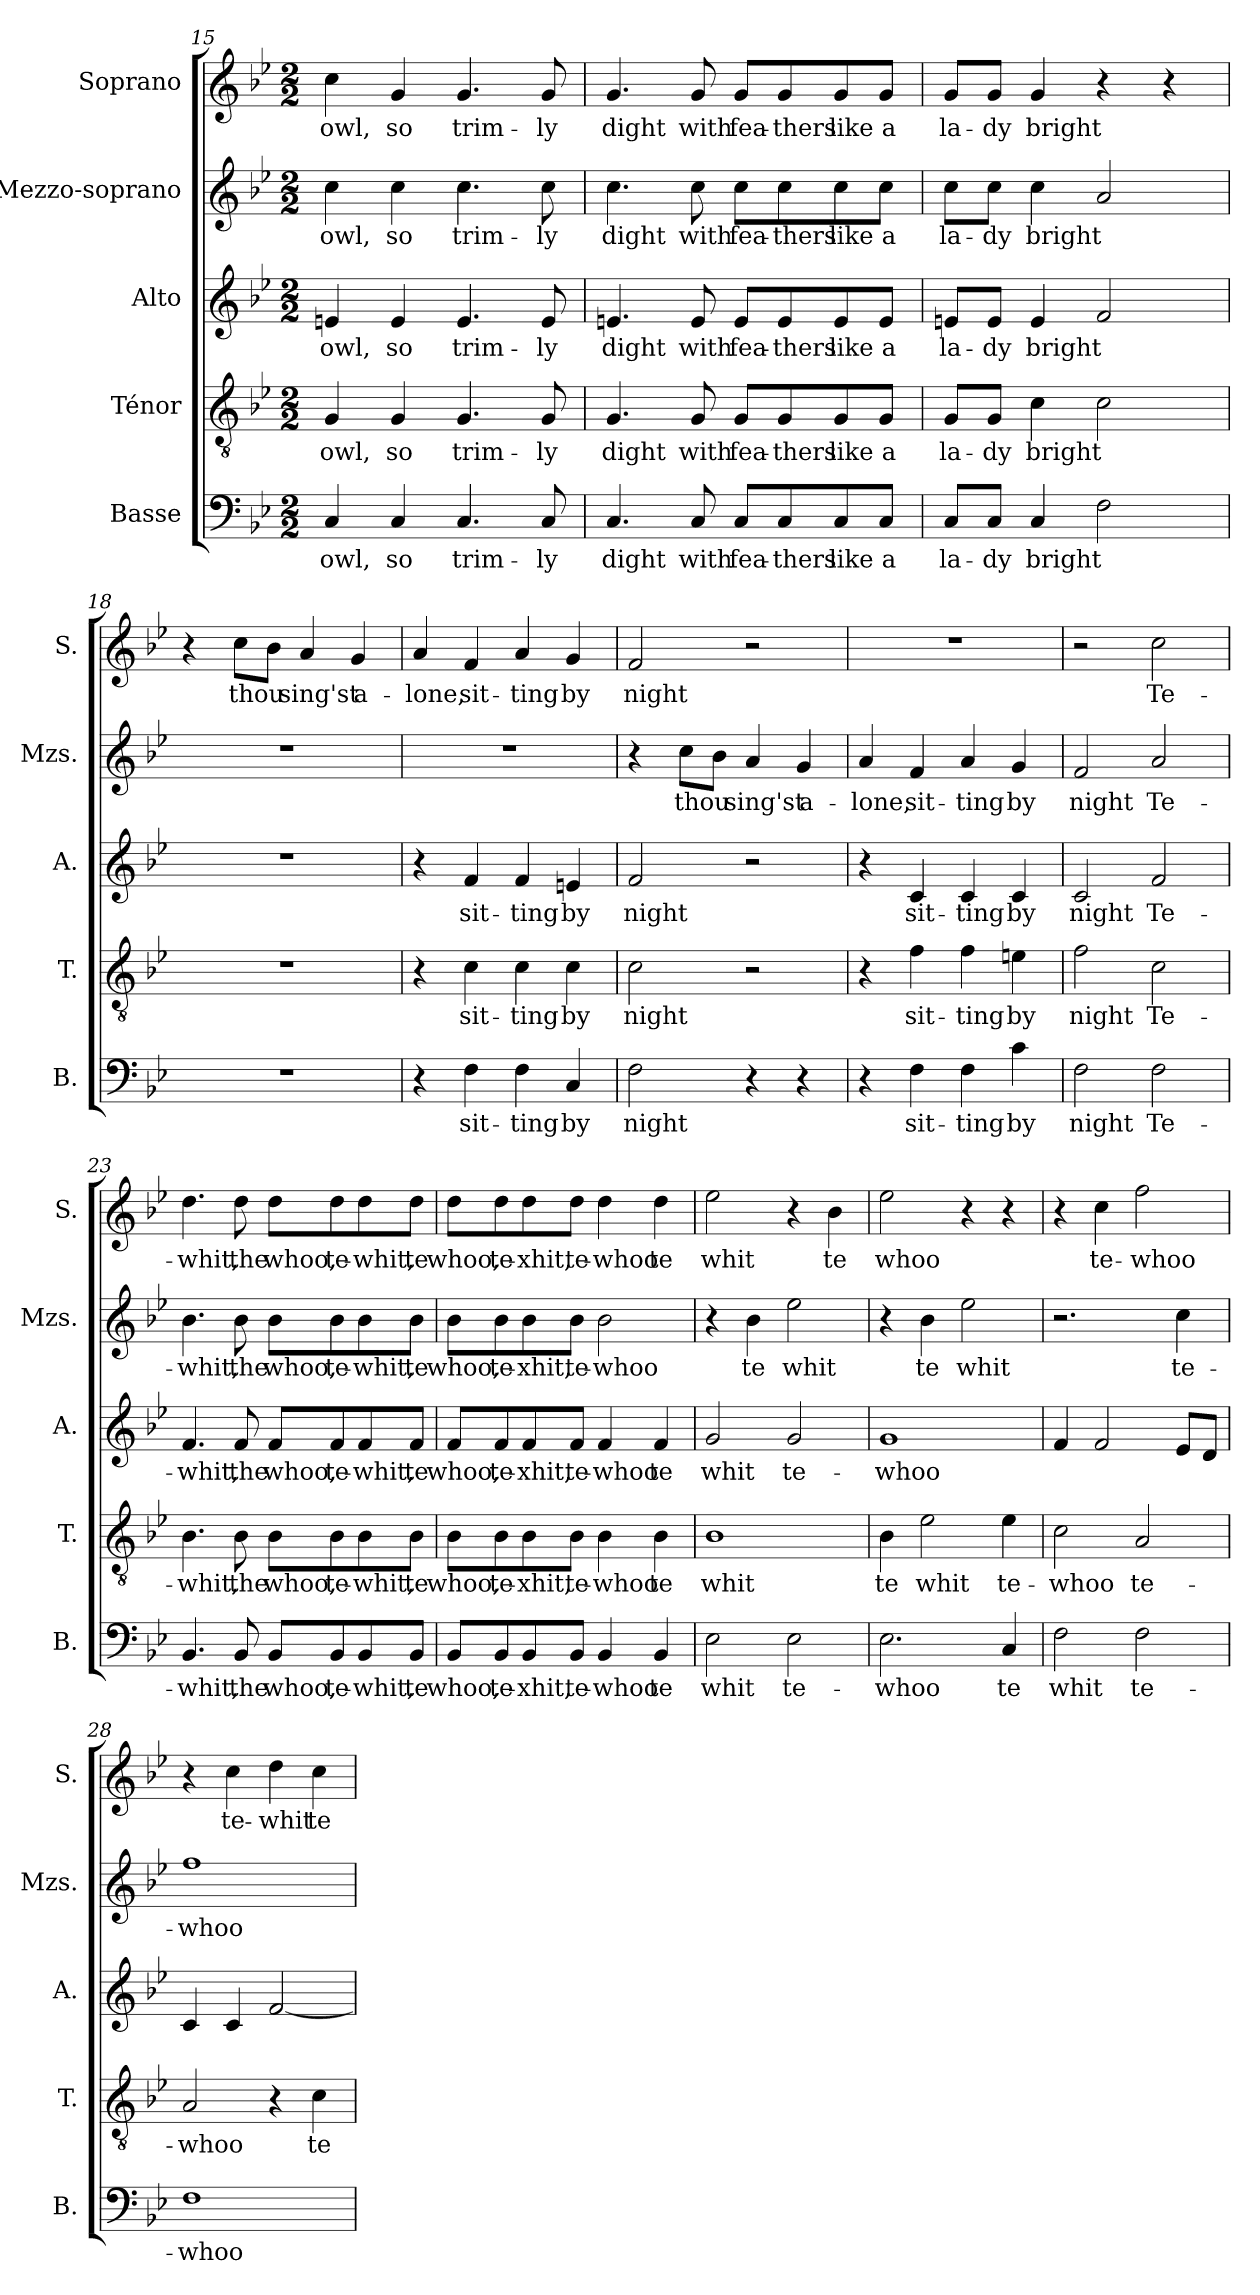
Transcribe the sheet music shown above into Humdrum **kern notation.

**kern	**text	**kern	**text	**kern	**text	**kern	**text	**kern	**text
*part5	*part5	*part4	*part4	*part3	*part3	*part2	*part2	*part1	*part1
*staff5	*staff5	*staff4	*staff4	*staff3	*staff3	*staff2	*staff2	*staff1	*staff1
*I"Basse	*	*I"Ténor	*	*I"Alto	*	*I"Mezzo-soprano	*	*I"Soprano	*
*I'B.	*	*I'T.	*	*I'A.	*	*I'Mzs.	*	*I'S.	*
*clefF4	*	*clefGv2	*	*clefG2	*	*clefG2	*	*clefG2	*
*k[b-e-]	*	*k[b-e-]	*	*k[b-e-]	*	*k[b-e-]	*	*k[b-e-]	*
*M2/2	*	*M2/2	*	*M2/2	*	*M2/2	*	*M2/2	*
=15	=15	=15	=15	=15	=15	=15	=15	=15	=15
!	!LO:LY:b	!	!LO:LY:b	!	!LO:LY:b	!	!LO:LY:b	!	!LO:LY:b
4C/	owl,	4G/	owl,	4en/	owl,	4cc\	owl,	4cc\	owl,
!	!LO:LY:b	!	!LO:LY:b	!	!LO:LY:b	!	!LO:LY:b	!	!LO:LY:b
4C/	so	4G/	so	4e/	so	4cc\	so	4g/	so
!	!LO:LY:b	!	!LO:LY:b	!	!LO:LY:b	!	!LO:LY:b	!	!LO:LY:b
4.C/	trim-	4.G/	trim-	4.e/	trim-	4.cc\	trim-	4.g/	trim-
!	!LO:LY:b	!	!LO:LY:b	!	!LO:LY:b	!	!LO:LY:b	!	!LO:LY:b
8C/	-ly	8G/	-ly	8e/	-ly	8cc\	-ly	8g/	-ly
=16	=16	=16	=16	=16	=16	=16	=16	=16	=16
!	!LO:LY:b	!	!LO:LY:b	!	!LO:LY:b	!	!LO:LY:b	!	!LO:LY:b
4.C/	dight	4.G/	dight	4.en/	dight	4.cc\	dight	4.g/	dight
!	!LO:LY:b	!	!LO:LY:b	!	!LO:LY:b	!	!LO:LY:b	!	!LO:LY:b
8C/	with	8G/	with	8e/	with	8cc\	with	8g/	with
!	!LO:LY:b	!	!LO:LY:b	!	!LO:LY:b	!	!LO:LY:b	!	!LO:LY:b
8C/L	fea-	8G/L	fea-	8e/L	fea-	8cc\L	fea-	8g/L	fea-
!	!LO:LY:b	!	!LO:LY:b	!	!LO:LY:b	!	!LO:LY:b	!	!LO:LY:b
8C/	-thers	8G/	-thers	8e/	-thers	8cc\	-thers	8g/	-thers
!	!LO:LY:b	!	!LO:LY:b	!	!LO:LY:b	!	!LO:LY:b	!	!LO:LY:b
8C/	like	8G/	like	8e/	like	8cc\	like	8g/	like
!	!LO:LY:b	!	!LO:LY:b	!	!LO:LY:b	!	!LO:LY:b	!	!LO:LY:b
8C/J	a	8G/J	a	8e/J	a	8cc\J	a	8g/J	a
!!LO:LB:g=z
=17	=17	=17	=17	=17	=17	=17	=17	=17	=17
!	!LO:LY:b	!	!LO:LY:b	!	!LO:LY:b	!	!LO:LY:b	!	!LO:LY:b
8C/L	la-	8G/L	la-	8en/L	la-	8cc\L	la-	8g/L	la-
!	!LO:LY:b	!	!LO:LY:b	!	!LO:LY:b	!	!LO:LY:b	!	!LO:LY:b
8C/J	-dy	8G/J	-dy	8e/J	-dy	8cc\J	-dy	8g/J	-dy
!	!LO:LY:b	!	!LO:LY:b	!	!LO:LY:b	!	!LO:LY:b	!	!LO:LY:b
4C/	bright	4c\	bright	4e/	bright	4cc\	bright	4g/	bright
2F\	.	2c\	.	2f/	.	2a/	.	4r	.
.	.	.	.	.	.	.	.	4r	.
=18	=18	=18	=18	=18	=18	=18	=18	=18	=18
1r	.	1r	.	1r	.	1r	.	4r	.
!	!	!	!	!	!	!	!	!	!LO:LY:b
.	.	.	.	.	.	.	.	8cc\L	thou
.	.	.	.	.	.	.	.	8b-\J	.
!	!	!	!	!	!	!	!	!	!LO:LY:b
.	.	.	.	.	.	.	.	4a/	sing'st
!	!	!	!	!	!	!	!	!	!LO:LY:b
.	.	.	.	.	.	.	.	4g/	a-
=19	=19	=19	=19	=19	=19	=19	=19	=19	=19
!	!	!	!	!	!	!	!	!	!LO:LY:b
4r	.	4r	.	4r	.	1r	.	4a/	-lone,
!	!LO:LY:b	!	!LO:LY:b	!	!LO:LY:b	!	!	!	!LO:LY:b
4F\	sit-	4c\	sit-	4f/	sit-	.	.	4f/	sit-
!	!LO:LY:b	!	!LO:LY:b	!	!LO:LY:b	!	!	!	!LO:LY:b
4F\	-ting	4c\	-ting	4f/	-ting	.	.	4a/	-ting
!	!LO:LY:b	!	!LO:LY:b	!	!LO:LY:b	!	!	!	!LO:LY:b
4C/	by	4c\	by	4en/	by	.	.	4g/	by
=20	=20	=20	=20	=20	=20	=20	=20	=20	=20
!	!LO:LY:b	!	!LO:LY:b	!	!LO:LY:b	!	!	!	!LO:LY:b
2F\	night	2c\	night	2f/	night	4r	.	2f/	night
!	!	!	!	!	!	!	!LO:LY:b	!	!
.	.	.	.	.	.	8cc\L	thou	.	.
.	.	.	.	.	.	8b-\J	.	.	.
!	!	!	!	!	!	!	!LO:LY:b	!	!
4r	.	2r	.	2r	.	4a/	sing'st	2r	.
!	!	!	!	!	!	!	!LO:LY:b	!	!
4r	.	.	.	.	.	4g/	a-	.	.
=21	=21	=21	=21	=21	=21	=21	=21	=21	=21
!	!	!	!	!	!	!	!LO:LY:b	!	!
4r	.	4r	.	4r	.	4a/	-lone,	1r	.
!	!LO:LY:b	!	!LO:LY:b	!	!LO:LY:b	!	!LO:LY:b	!	!
4F\	sit-	4f\	sit-	4c/	sit-	4f/	sit-	.	.
!	!LO:LY:b	!	!LO:LY:b	!	!LO:LY:b	!	!LO:LY:b	!	!
4F\	-ting	4f\	-ting	4c/	-ting	4a/	-ting	.	.
!	!LO:LY:b	!	!LO:LY:b	!	!LO:LY:b	!	!LO:LY:b	!	!
4c\	by	4en\	by	4c/	by	4g/	by	.	.
!!LO:PB:g=z
=22	=22	=22	=22	=22	=22	=22	=22	=22	=22
!	!LO:LY:b	!	!LO:LY:b	!	!LO:LY:b	!	!LO:LY:b	!	!
2F\	night	2f\	night	2c/	night	2f/	night	2r	.
!	!LO:LY:b	!	!LO:LY:b	!	!LO:LY:b	!	!LO:LY:b	!	!LO:LY:b
2F\	Te-	2c\	Te-	2f/	Te-	2a/	Te-	2cc\	Te-
=23	=23	=23	=23	=23	=23	=23	=23	=23	=23
!	!LO:LY:b	!	!LO:LY:b	!	!LO:LY:b	!	!LO:LY:b	!	!LO:LY:b
4.BB-/	-whit,	4.B-\	-whit,	4.f/	-whit,	4.b-\	-whit,	4.dd\	-whit,
!	!LO:LY:b	!	!LO:LY:b	!	!LO:LY:b	!	!LO:LY:b	!	!LO:LY:b
8BB-/	the	8B-\	the	8f/	the	8b-\	the	8dd\	the
!	!LO:LY:b	!	!LO:LY:b	!	!LO:LY:b	!	!LO:LY:b	!	!LO:LY:b
8BB-/L	whoo,	8B-\L	whoo,	8f/L	whoo,	8b-\L	whoo,	8dd\L	whoo,
!	!LO:LY:b	!	!LO:LY:b	!	!LO:LY:b	!	!LO:LY:b	!	!LO:LY:b
8BB-/	te-	8B-\	te-	8f/	te-	8b-\	te-	8dd\	te-
!	!LO:LY:b	!	!LO:LY:b	!	!LO:LY:b	!	!LO:LY:b	!	!LO:LY:b
8BB-/	-whit,	8B-\	-whit,	8f/	-whit,	8b-\	-whit,	8dd\	-whit,
!	!LO:LY:b	!	!LO:LY:b	!	!LO:LY:b	!	!LO:LY:b	!	!LO:LY:b
8BB-/J	te	8B-\J	te	8f/J	te	8b-\J	te	8dd\J	te
=24	=24	=24	=24	=24	=24	=24	=24	=24	=24
!	!LO:LY:b	!	!LO:LY:b	!	!LO:LY:b	!	!LO:LY:b	!	!LO:LY:b
8BB-/L	whoo,	8B-\L	whoo,	8f/L	whoo,	8b-\L	whoo,	8dd\L	whoo,
!	!LO:LY:b	!	!LO:LY:b	!	!LO:LY:b	!	!LO:LY:b	!	!LO:LY:b
8BB-/	te-	8B-\	te-	8f/	te-	8b-\	te-	8dd\	te-
!	!LO:LY:b	!	!LO:LY:b	!	!LO:LY:b	!	!LO:LY:b	!	!LO:LY:b
8BB-/	-xhit,	8B-\	-xhit,	8f/	-xhit,	8b-\	-xhit,	8dd\	-xhit,
!	!LO:LY:b	!	!LO:LY:b	!	!LO:LY:b	!	!LO:LY:b	!	!LO:LY:b
8BB-/J	te-	8B-\J	te-	8f/J	te-	8b-\J	te-	8dd\J	te-
!	!LO:LY:b	!	!LO:LY:b	!	!LO:LY:b	!	!LO:LY:b	!	!LO:LY:b
4BB-/	-whoo	4B-\	-whoo	4f/	-whoo	2b-\	-whoo	4dd\	-whoo
!	!LO:LY:b	!	!LO:LY:b	!	!LO:LY:b	!	!	!	!LO:LY:b
4BB-/	te	4B-\	te	4f/	te	.	.	4dd\	te
=25	=25	=25	=25	=25	=25	=25	=25	=25	=25
!	!LO:LY:b	!	!LO:LY:b	!	!LO:LY:b	!	!	!	!LO:LY:b
2E-\	whit	1B-	whit	2g/	whit	4r	.	2ee-\	whit
!	!	!	!	!	!	!	!LO:LY:b	!	!
.	.	.	.	.	.	4b-\	te	.	.
!	!LO:LY:b	!	!	!	!LO:LY:b	!	!LO:LY:b	!	!
2E-\	te-	.	.	2g/	te-	2ee-\	whit	4r	.
!	!	!	!	!	!	!	!	!	!LO:LY:b
.	.	.	.	.	.	.	.	4b-\	te
=26	=26	=26	=26	=26	=26	=26	=26	=26	=26
!	!LO:LY:b	!	!LO:LY:b	!	!LO:LY:b	!	!	!	!LO:LY:b
2.E-\	-whoo	4B-\	te	1g	-whoo	4r	.	2ee-\	whoo
!	!	!	!LO:LY:b	!	!	!	!LO:LY:b	!	!
.	.	2e-\	whit	.	.	4b-\	te	.	.
!	!	!	!	!	!	!	!LO:LY:b	!	!
.	.	.	.	.	.	2ee-\	whit	4r	.
!	!LO:LY:b	!	!LO:LY:b	!	!	!	!	!	!
4C/	te	4e-\	te-	.	.	.	.	4r	.
!!LO:LB:g=z
=27	=27	=27	=27	=27	=27	=27	=27	=27	=27
!	!LO:LY:b	!	!LO:LY:b	!	!	!	!	!	!
2F\	whit	2c\	-whoo	4f/	.	2.r	.	4r	.
!	!	!	!	!	!	!	!	!	!LO:LY:b
.	.	.	.	2f/	.	.	.	4cc\	te-
!	!LO:LY:b	!	!LO:LY:b	!	!	!	!	!	!LO:LY:b
2F\	te-	2A/	te-	.	.	.	.	2ff\	-whoo
!	!	!	!	!	!	!	!LO:LY:b	!	!
.	.	.	.	8e-/L	.	4cc\	te-	.	.
.	.	.	.	8d/J	.	.	.	.	.
=28	=28	=28	=28	=28	=28	=28	=28	=28	=28
!	!LO:LY:b	!	!LO:LY:b	!	!	!	!LO:LY:b	!	!
1F	-whoo	2A/	-whoo	4c/	.	1ff	-whoo	4r	.
!	!	!	!	!	!	!	!	!	!LO:LY:b
.	.	.	.	4c/	.	.	.	4cc\	te-
!	!	!	!	!	!	!	!	!	!LO:LY:b
.	.	4r	.	[2f/	.	.	.	4dd\	-whit
!	!	!	!LO:LY:b	!	!	!	!	!	!LO:LY:b
.	.	4c\	te	.	.	.	.	4cc\	te
=	=	=	=	=	=	=	=	=	=
*-	*-	*-	*-	*-	*-	*-	*-	*-	*-
